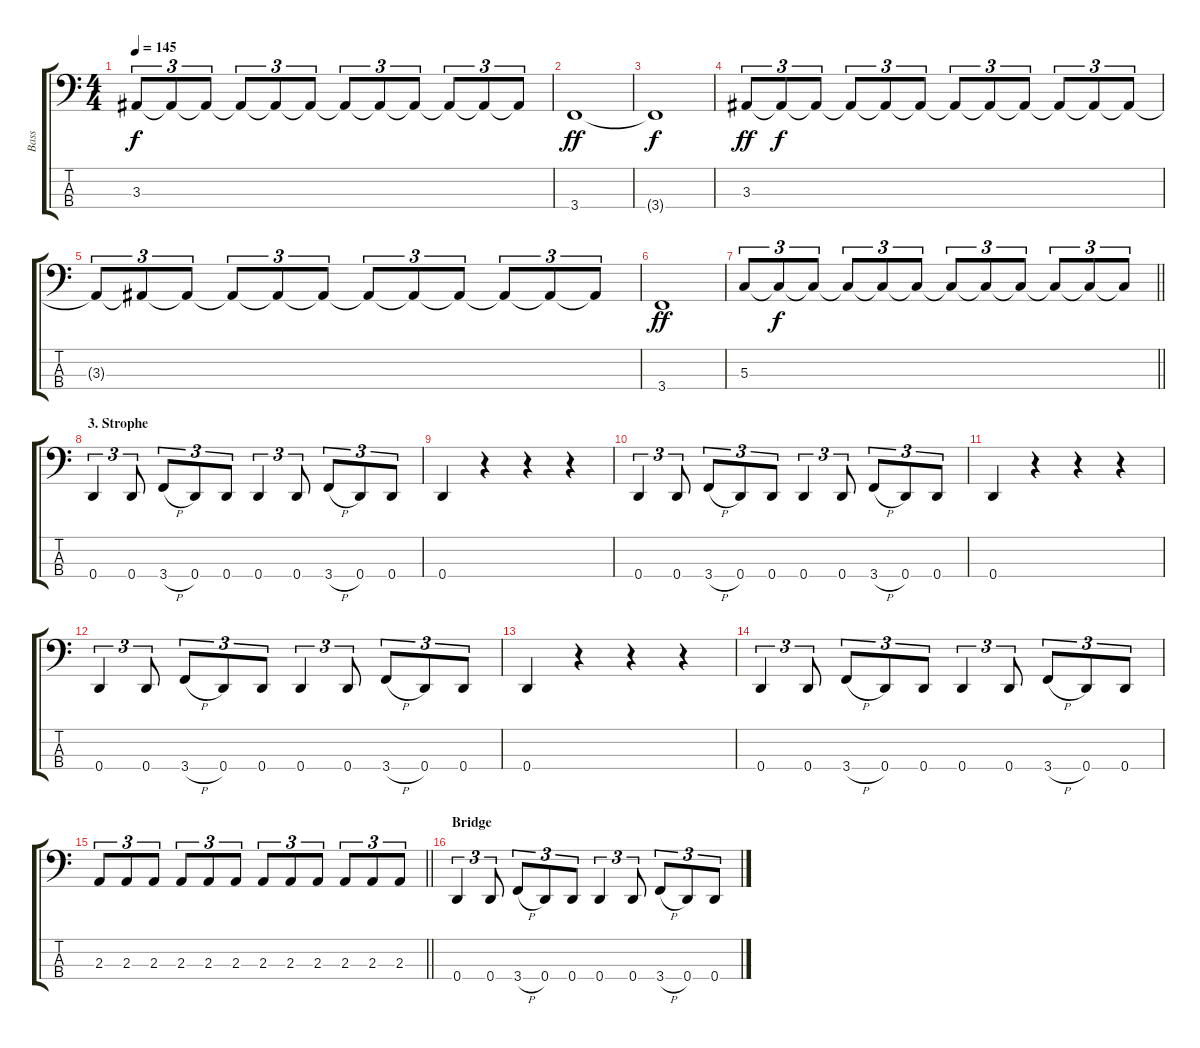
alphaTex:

\track ("Bass" "Bass") {instrument electricbassfinger}
\staff {score tabs}
\tuning (F2 C2 G1 D1) {hide}
\ts (4 4)
\tempo 145
\clef f4
\ks c
3.3{t}.8{tu (3 2) dy f} 3.3{t}.8{tu (3 2)} 3.3{t}.8{tu (3 2)} 3.3{t}.8{tu (3 2)} 3.3{t}.8{tu (3 2)} 3.3{t}.8{tu (3 2)} 3.3{t}.8{tu (3 2)} 3.3{t}.8{tu (3 2)} 3.3{t}.8{tu (3 2)} 3.3{t}.8{tu (3 2)} 3.3{t}.8{tu (3 2)} 3.3{t}.8{tu (3 2)} |
3.4.1{dy ff} |
3.4{t}.1{dy f} |
3.3.8{tu (3 2) dy ff} 3.3{t}.8{tu (3 2) dy f} 3.3{t}.8{tu (3 2)} 3.3{t}.8{tu (3 2)} 3.3{t}.8{tu (3 2)} 3.3{t}.8{tu (3 2)} 3.3{t}.8{tu (3 2)} 3.3{t}.8{tu (3 2)} 3.3{t}.8{tu (3 2)} 3.3{t}.8{tu (3 2)} 3.3{t}.8{tu (3 2)} 3.3{t}.8{tu (3 2)} |
3.3{t}.8{tu (3 2)} 3.3{t}.8{tu (3 2)} 3.3{t}.8{tu (3 2)} 3.3{t}.8{tu (3 2)} 3.3{t}.8{tu (3 2)} 3.3{t}.8{tu (3 2)} 3.3{t}.8{tu (3 2)} 3.3{t}.8{tu (3 2)} 3.3{t}.8{tu (3 2)} 3.3{t}.8{tu (3 2)} 3.3{t}.8{tu (3 2)} 3.3{t}.8{tu (3 2)} |
3.4.1{dy ff} |
\barLineRight lightlight
5.3.8{tu (3 2)} 5.3{t}.8{tu (3 2) dy f} 5.3{t}.8{tu (3 2)} 5.3{t}.8{tu (3 2)} 5.3{t}.8{tu (3 2)} 5.3{t}.8{tu (3 2)} 5.3{t}.8{tu (3 2)} 5.3{t}.8{tu (3 2)} 5.3{t}.8{tu (3 2)} 5.3{t}.8{tu (3 2)} 5.3{t}.8{tu (3 2)} 5.3{t}.8{tu (3 2)} |
\section ("" "3. Strophe")
0.4.4{tu (3 2)} 0.4.8{tu (3 2)} 3.4{h}.8{tu (3 2)} 0.4.8{tu (3 2)} 0.4.8{tu (3 2)} 0.4.4{tu (3 2)} 0.4.8{tu (3 2)} 3.4{h}.8{tu (3 2)} 0.4.8{tu (3 2)} 0.4.8{tu (3 2)} |
0.4.4 r.4 r.4 r.4 |
0.4.4{tu (3 2)} 0.4.8{tu (3 2)} 3.4{h}.8{tu (3 2)} 0.4.8{tu (3 2)} 0.4.8{tu (3 2)} 0.4.4{tu (3 2)} 0.4.8{tu (3 2)} 3.4{h}.8{tu (3 2)} 0.4.8{tu (3 2)} 0.4.8{tu (3 2)} |
0.4.4 r.4 r.4 r.4 |
0.4.4{tu (3 2)} 0.4.8{tu (3 2)} 3.4{h}.8{tu (3 2)} 0.4.8{tu (3 2)} 0.4.8{tu (3 2)} 0.4.4{tu (3 2)} 0.4.8{tu (3 2)} 3.4{h}.8{tu (3 2)} 0.4.8{tu (3 2)} 0.4.8{tu (3 2)} |
0.4.4 r.4 r.4 r.4 |
0.4.4{tu (3 2)} 0.4.8{tu (3 2)} 3.4{h}.8{tu (3 2)} 0.4.8{tu (3 2)} 0.4.8{tu (3 2)} 0.4.4{tu (3 2)} 0.4.8{tu (3 2)} 3.4{h}.8{tu (3 2)} 0.4.8{tu (3 2)} 0.4.8{tu (3 2)} |
\barLineRight lightlight
2.3.8{tu (3 2)} 2.3.8{tu (3 2)} 2.3.8{tu (3 2)} 2.3.8{tu (3 2)} 2.3.8{tu (3 2)} 2.3.8{tu (3 2)} 2.3.8{tu (3 2)} 2.3.8{tu (3 2)} 2.3.8{tu (3 2)} 2.3.8{tu (3 2)} 2.3.8{tu (3 2)} 2.3.8{tu (3 2)} |
\section ("" "Bridge")
0.4.4{tu (3 2)} 0.4.8{tu (3 2)} 3.4{h}.8{tu (3 2)} 0.4.8{tu (3 2)} 0.4.8{tu (3 2)} 0.4.4{tu (3 2)} 0.4.8{tu (3 2)} 3.4{h}.8{tu (3 2)} 0.4.8{tu (3 2)} 0.4.8{tu (3 2)}
